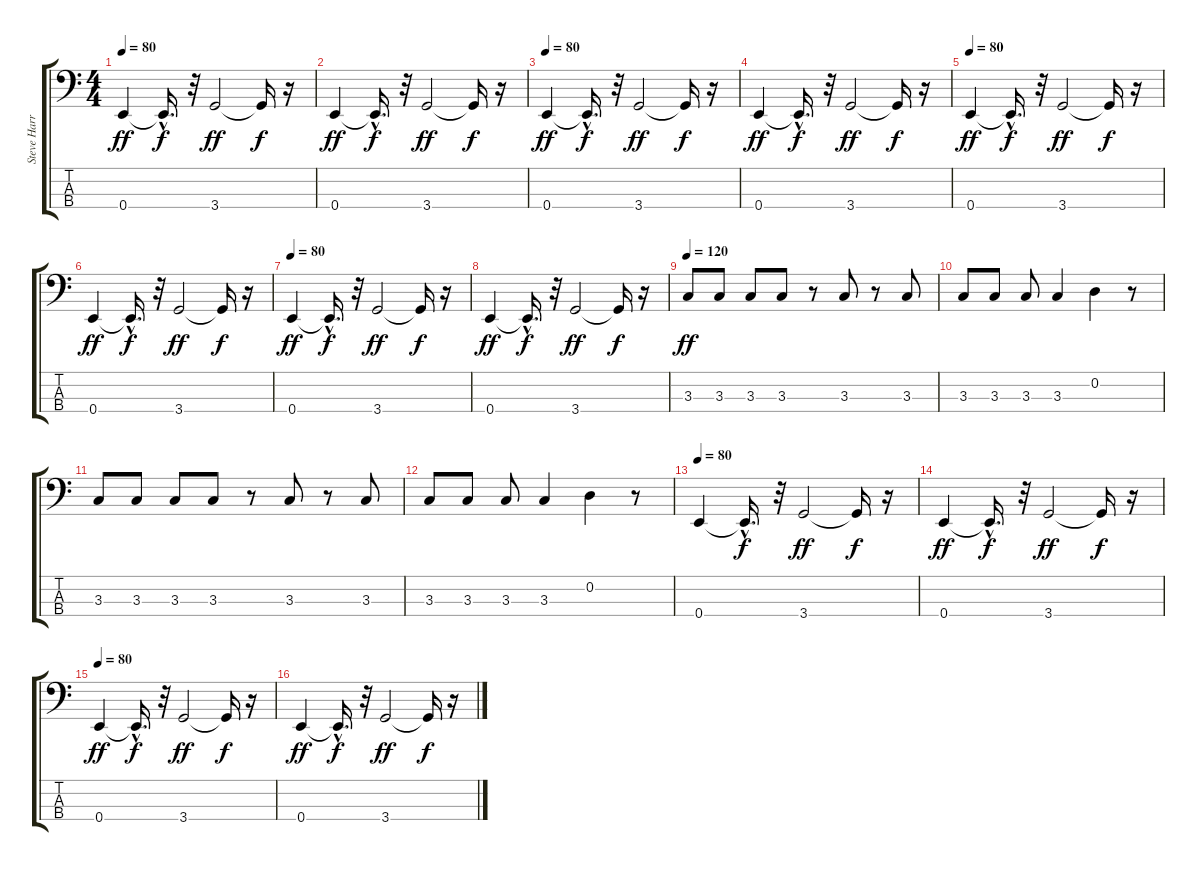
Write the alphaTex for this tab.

\track ("Steve Harris" "Steve Harr") {instrument electricbassfinger}
\staff {score tabs}
\tuning (G2 D2 A1 E1) {hide}
\ts (4 4)
\tempo 80
\clef f4
\ks c
0.4.4{dy ff} 0.4{hac t}.16{d dy f} r.32 3.4.2{dy ff} 3.4{t}.16{dy f} r.16 |
0.4.4{dy ff} 0.4{hac t}.16{d dy f} r.32 3.4.2{dy ff} 3.4{t}.16{dy f} r.16 |
\tempo 80
0.4.4{dy ff} 0.4{hac t}.16{d dy f} r.32 3.4.2{dy ff} 3.4{t}.16{dy f} r.16 |
0.4.4{dy ff} 0.4{hac t}.16{d dy f} r.32 3.4.2{dy ff} 3.4{t}.16{dy f} r.16 |
\tempo 80
0.4.4{dy ff} 0.4{hac t}.16{d dy f} r.32 3.4.2{dy ff} 3.4{t}.16{dy f} r.16 |
0.4.4{dy ff} 0.4{hac t}.16{d dy f} r.32 3.4.2{dy ff} 3.4{t}.16{dy f} r.16 |
\tempo 80
0.4.4{dy ff} 0.4{hac t}.16{d dy f} r.32 3.4.2{dy ff} 3.4{t}.16{dy f} r.16 |
0.4.4{dy ff} 0.4{hac t}.16{d dy f} r.32 3.4.2{dy ff} 3.4{t}.16{dy f} r.16 |
\tempo 120
3.3.8{dy ff} 3.3.8 3.3.8 3.3.8 r.8 3.3.8 r.8 3.3.8 |
3.3.8 3.3.8 3.3.8 3.3.4 0.2.4 r.8 |
3.3.8 3.3.8 3.3.8 3.3.8 r.8 3.3.8 r.8 3.3.8 |
3.3.8 3.3.8 3.3.8 3.3.4 0.2.4 r.8 |
\tempo 112
\tempo 80
0.4.4 0.4{hac t}.16{d dy f} r.32 3.4.2{dy ff} 3.4{t}.16{dy f} r.16 |
0.4.4{dy ff} 0.4{hac t}.16{d dy f} r.32 3.4.2{dy ff} 3.4{t}.16{dy f} r.16 |
\tempo 80
0.4.4{dy ff} 0.4{hac t}.16{d dy f} r.32 3.4.2{dy ff} 3.4{t}.16{dy f} r.16 |
0.4.4{dy ff} 0.4{hac t}.16{d dy f} r.32 3.4.2{dy ff} 3.4{t}.16{dy f} r.16
